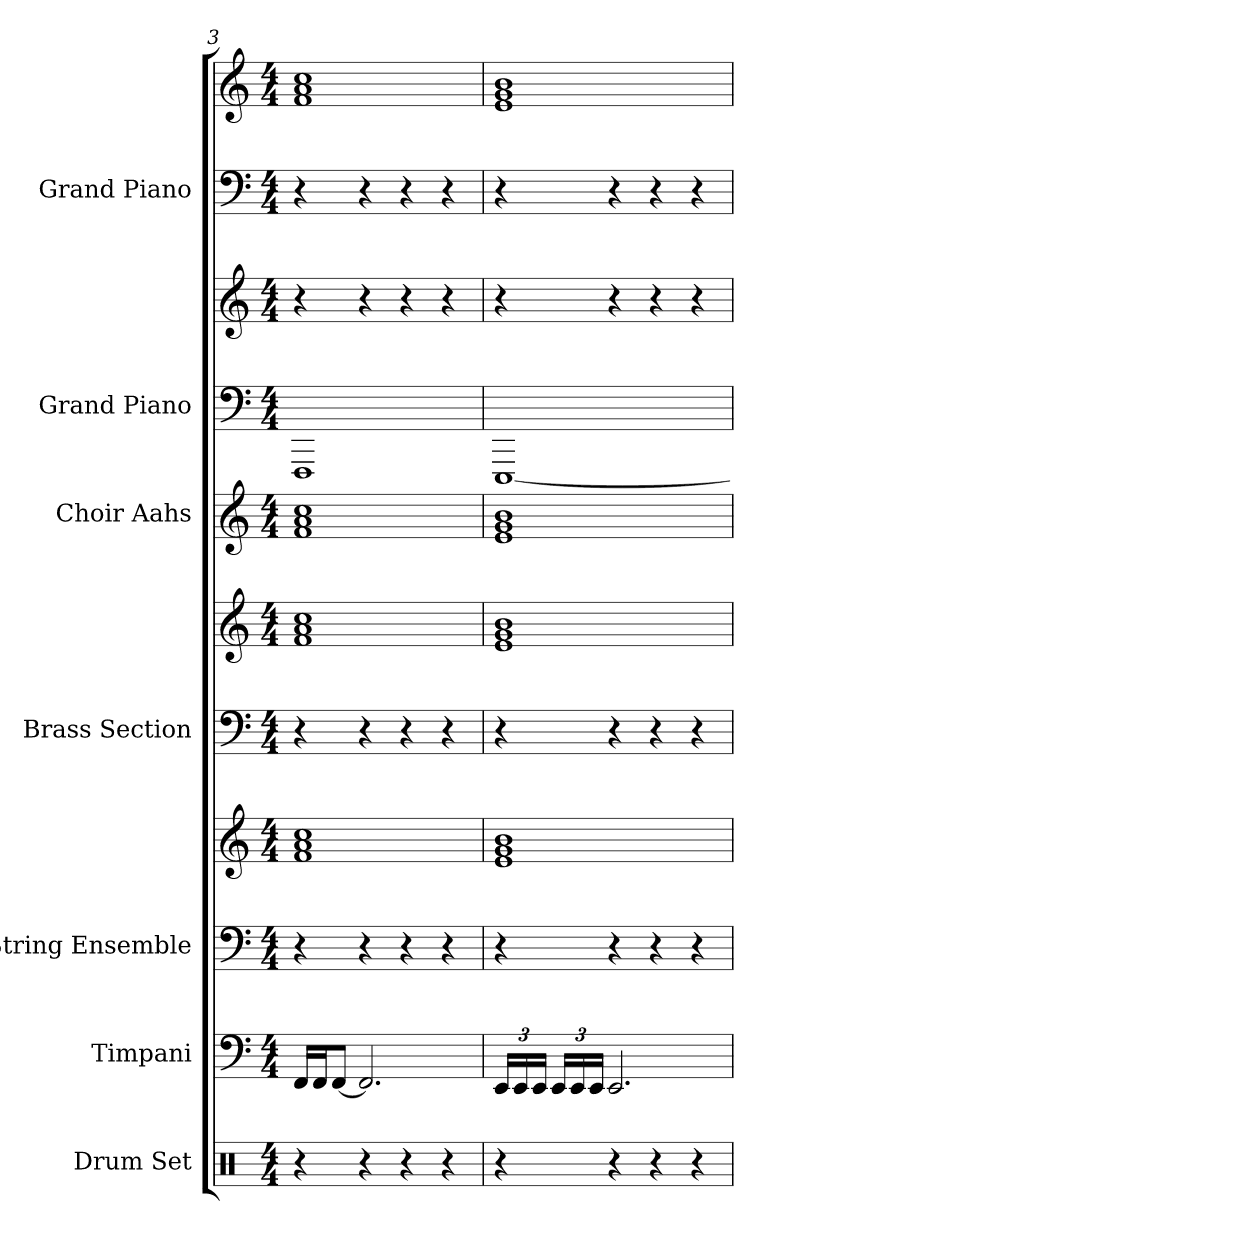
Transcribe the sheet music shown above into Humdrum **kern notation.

**kern	**kern	**kern	**kern	**kern	**kern	**kern	**kern	**kern	**kern	**kern
*part7	*part6	*part5	*part5	*part4	*part4	*part3	*part2	*part2	*part1	*part1
*staff11	*staff10	*staff9	*staff8	*staff7	*staff6	*staff5	*staff4	*staff3	*staff2	*staff1
*I"Drum Set	*I"Timpani	*I"String Ensemble	*	*I"Brass Section	*	*I"Choir Aahs	*I"Grand Piano	*	*I"Grand Piano	*
*I'Drs.	*I'Timp.	*I'St. Ens.	*	*I'Brs. Se.	*	*I'Ch. Aa.	*I'Pno.	*	*I'Pno.	*
*clefX	*clefF4	*clefF4	*clefG2	*clefF4	*clefG2	*clefG2	*clefF4	*clefG2	*clefF4	*clefG2
*k[]	*k[]	*k[]	*k[]	*k[]	*k[]	*k[]	*k[]	*k[]	*k[]	*k[]
*M4/4	*M4/4	*M4/4	*M4/4	*M4/4	*M4/4	*M4/4	*M4/4	*M4/4	*M4/4	*M4/4
=3	=3	=3	=3	=3	=3	=3	=3	=3	=3	=3
4r	16FFLL	4r	1f 1cc 1a	4r	1f 1cc 1a	1f 1cc 1a	1FFF	4r	4r	1f 1cc 1a
.	16FFJ	.	.	.	.	.	.	.	.	.
.	[8FFJ	.	.	.	.	.	.	.	.	.
4r	2.FF]	4r	.	4r	.	.	.	4r	4r	.
4r	.	4r	.	4r	.	.	.	4r	4r	.
4r	.	4r	.	4r	.	.	.	4r	4r	.
=4	=4	=4	=4	=4	=4	=4	=4	=4	=4	=4
4r	24EELL	4r	1e 1g 1b	4r	1e 1g 1b	1e 1g 1b	[1EEE	4r	4r	1e 1g 1b
.	24EE	.	.	.	.	.	.	.	.	.
.	24EEJJ	.	.	.	.	.	.	.	.	.
.	24EELL	.	.	.	.	.	.	.	.	.
.	24EE	.	.	.	.	.	.	.	.	.
.	24EEJJ	.	.	.	.	.	.	.	.	.
4r	2.EE	4r	.	4r	.	.	.	4r	4r	.
4r	.	4r	.	4r	.	.	.	4r	4r	.
4r	.	4r	.	4r	.	.	.	4r	4r	.
=	=	=	=	=	=	=	=	=	=	=
*-	*-	*-	*-	*-	*-	*-	*-	*-	*-	*-
